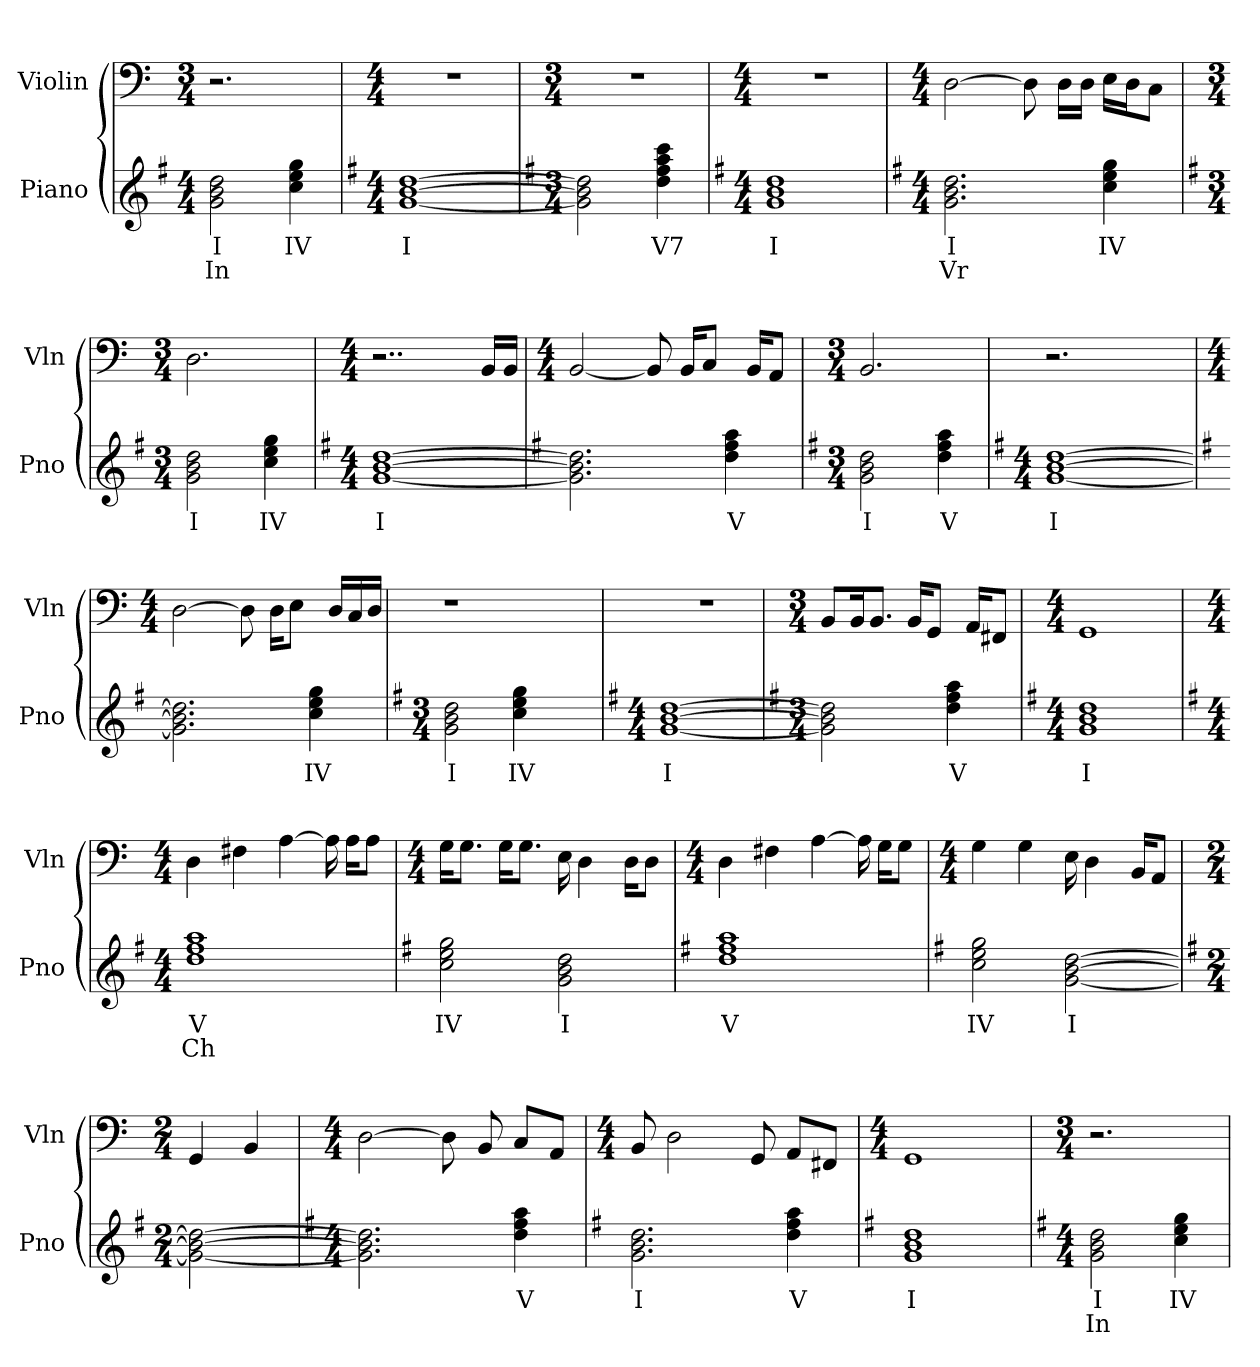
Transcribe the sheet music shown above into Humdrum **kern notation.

**kern	**text	**text	**kern
*part2	*part2	*part2	*part1
*staff2	*staff2	*staff2	*staff1
*I"Piano	*	*	*I"Violin
*I'Pno	*	*	*I'Vln
*k[f#]	*	*	*
*G:	*	*	*
*M4/4	*	*	*M3/4
=	=	=	=
2g 2b 2dd	I	In	2.r
4cc 4ee 4gg	IV	.	.
=	=	=	=
*k[f#]	*	*	*
*G:	*	*	*
*M4/4	*	*	*M4/4
[1g [1b [1dd	I	.	1r
=	=	=	=
*k[f#]	*	*	*
*G:	*	*	*
*M3/4	*	*	*M3/4
2g] 2b] 2dd]	.	.	2.r
4dd 4ff# 4aa 4ccc	V7	.	.
=	=	=	=
*k[f#]	*	*	*
*G:	*	*	*
*M4/4	*	*	*M4/4
1g 1b 1dd	I	.	1r
=	=	=	=
*k[f#]	*	*	*
*G:	*	*	*
*M4/4	*	*	*M4/4
2.g 2.b 2.dd	I	Vr	[2D
.	.	.	8D]
.	.	.	16DLL
.	.	.	16DJJ
4cc 4ee 4gg	IV	.	16ELL
.	.	.	16DJ
.	.	.	8CJ
=	=	=	=
*k[f#]	*	*	*
*G:	*	*	*
*M3/4	*	*	*M3/4
2g 2b 2dd	I	.	2.D
4cc 4ee 4gg	IV	.	.
=	=	=	=
*k[f#]	*	*	*
*G:	*	*	*
*M4/4	*	*	*M4/4
[1g [1b [1dd	I	.	2..r
.	.	.	16BBLL
.	.	.	16BBJJ
=	=	=	=
*k[f#]	*	*	*
*G:	*	*	*
*	*	*	*M4/4
2.g] 2.b] 2.dd]	.	.	[2BB
.	.	.	8BB]
.	.	.	16BBKL
.	.	.	8CJ
4dd 4ff# 4aa	V	.	.
.	.	.	16BBKL
.	.	.	8AAJ
=	=	=	=
*k[f#]	*	*	*
*G:	*	*	*
*M3/4	*	*	*M3/4
2g 2b 2dd	I	.	2.BB
4dd 4ff# 4aa	V	.	.
=	=	=	=
*k[f#]	*	*	*
*G:	*	*	*
*M4/4	*	*	*
[1g [1b [1dd	I	.	2.r
.	.	.	4ryy
=	=	=	=
*k[f#]	*	*	*
*G:	*	*	*
*	*	*	*M4/4
2.g] 2.b] 2.dd]	.	.	[2D
.	.	.	8D]
.	.	.	16DKL
.	.	.	8EJ
4cc 4ee 4gg	IV	.	.
.	.	.	16DLL
.	.	.	16C
.	.	.	16DJJ
=	=	=	=
*k[f#]	*	*	*
*G:	*	*	*
*M3/4	*	*	*
2g 2b 2dd	I	.	1r
4cc 4ee 4gg	IV	.	.
4ryy	.	.	.
=	=	=	=
*k[f#]	*	*	*
*G:	*	*	*
*M4/4	*	*	*
[1g [1b [1dd	I	.	1r
=	=	=	=
*k[f#]	*	*	*
*G:	*	*	*
*M3/4	*	*	*M3/4
2g] 2b] 2dd]	.	.	8BBL
.	.	.	16BBK
.	.	.	8.BBJ
.	.	.	16BBKL
.	.	.	8GGJ
4dd 4ff# 4aa	V	.	.
.	.	.	16AAKL
.	.	.	8FF#XJ
=	=	=	=
*k[f#]	*	*	*
*G:	*	*	*
*M4/4	*	*	*M4/4
1g 1b 1dd	I	.	1GG
=	=	=	=
*k[f#]	*	*	*
*G:	*	*	*
*M4/4	*	*	*M4/4
1dd 1ff# 1aa	V	Ch	4D
.	.	.	4F#X
.	.	.	[4A
.	.	.	16A]
.	.	.	16AKL
.	.	.	8AJ
=	=	=	=
*k[f#]	*	*	*
*G:	*	*	*
*	*	*	*M4/4
2cc 2ee 2gg	IV	.	16GKL
.	.	.	8.GJ
.	.	.	16GKL
.	.	.	8.GJ
2g 2b 2dd	I	.	16E
.	.	.	4D
.	.	.	16DKL
.	.	.	8DJ
=	=	=	=
*k[f#]	*	*	*
*G:	*	*	*
*	*	*	*M4/4
1dd 1ff# 1aa	V	.	4D
.	.	.	4F#X
.	.	.	[4A
.	.	.	16A]
.	.	.	16GKL
.	.	.	8GJ
=	=	=	=
*k[f#]	*	*	*
*G:	*	*	*
*	*	*	*M4/4
2cc 2ee 2gg	IV	.	4G
.	.	.	4G
[2g [2b [2dd	I	.	16E
.	.	.	4D
.	.	.	16BBKL
.	.	.	8AAJ
=	=	=	=
*k[f#]	*	*	*
*G:	*	*	*
*M2/4	*	*	*M2/4
2g_ 2b_ 2dd_	.	.	4GG
.	.	.	4BB
=	=	=	=
*k[f#]	*	*	*
*G:	*	*	*
*M4/4	*	*	*M4/4
2.g] 2.b] 2.dd]	.	.	[2D
.	.	.	8D]
.	.	.	8BB
4dd 4ff# 4aa	V	.	8CL
.	.	.	8AAJ
=	=	=	=
*k[f#]	*	*	*
*G:	*	*	*
*	*	*	*M4/4
2.g 2.b 2.dd	I	.	8BB
.	.	.	2D
.	.	.	8GG
4dd 4ff# 4aa	V	.	8AAL
.	.	.	8FF#XJ
=	=	=	=
*k[f#]	*	*	*
*G:	*	*	*
*	*	*	*M4/4
1g 1b 1dd	I	.	1GG
=	=	=	=
*k[f#]	*	*	*
*G:	*	*	*
*M4/4	*	*	*M3/4
2g 2b 2dd	I	In	2.r
4cc 4ee 4gg	IV	.	.
=	=	=	=
*-	*-	*-	*-
